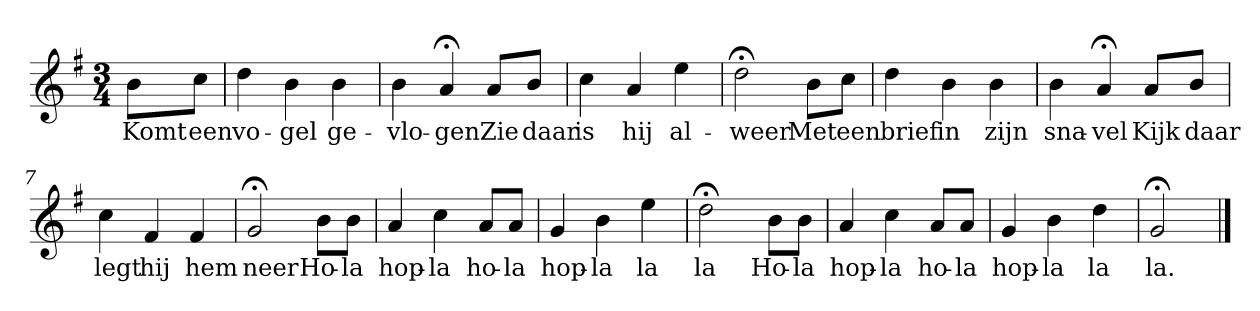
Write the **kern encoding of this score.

**kern	**text
*part1	*part1
*staff1	*staff1
*k[f#]	*
*G:	*
*M3/4	*
*MM120	*
=	=
8bL	Komt
8ccJ	een
=1	=1
4dd	vo-
4b	-gel
4b	ge-
=2	=2
4b	-vlo-
4a;<	-gen
8aL	Zie
8bJ	daar
=3	=3
4cc	is
4a	hij
4ee	al-
=4	=4
2dd;<	-weer
8bL	Met
8ccJ	een
=5	=5
4dd	brief
4b	in
4b	zijn
=6	=6
4b	sna-
4a;<	-vel
8aL	Kijk
8bJ	daar
=7	=7
4cc	legt
4f#	hij
4f#	hem
=8	=8
2g;<	neer
8bL	Ho-
8bJ	-la
=9	=9
4a	hop-
4cc	-la
8aL	ho-
8aJ	-la
=10	=10
4g	hop-
4b	-la
4ee	la
=11	=11
2dd;<	la
8bL	Ho-
8bJ	-la
=12	=12
4a	hop-
4cc	-la
8aL	ho-
8aJ	-la
=13	=13
4g	hop-
4b	-la
4dd	la
=14	=14
2g;<	la.
==	==
*-	*-
